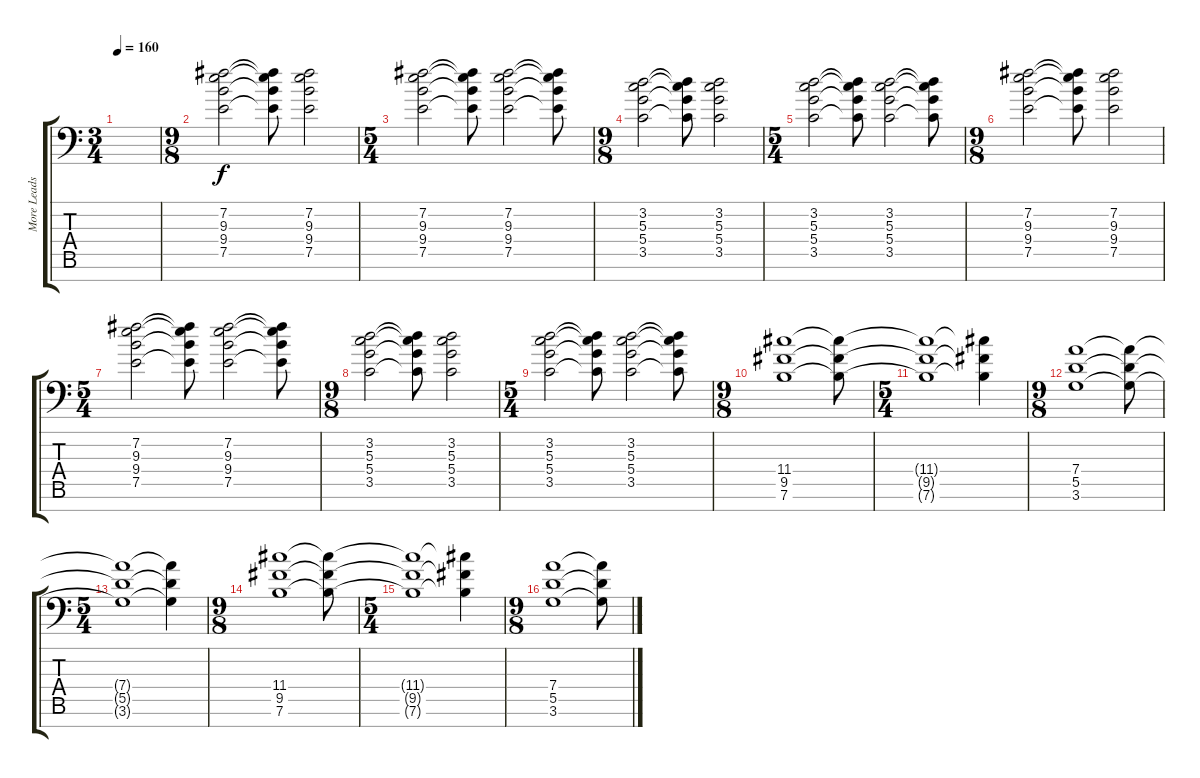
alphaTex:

\track ("More Leads And Rhythms L" "More Leads") {instrument distortionguitar}
\staff {score tabs}
\tuning (E4 B3 G3 D3 A2 E2 A1) {hide}
\ts (3 4)
\tempo 160
\clef f4
\ks c
|
\ts (9 8)
(7.2 9.3 9.4 7.5).2 (7.2{t} 9.3{t} 9.4{t} 7.5{t}).8 (7.2 9.3 9.4 7.5).2 |
\ts (5 4)
(7.2 9.3 9.4 7.5).2 (7.2{t} 9.3{t} 9.4{t} 7.5{t}).8 (7.2 9.3 9.4 7.5).2 (7.2{t} 9.3{t} 9.4{t} 7.5{t}).8 |
\ts (9 8)
(3.2 5.3 5.4 3.5).2 (3.2{t} 5.3{t} 5.4{t} 3.5{t}).8 (3.2 5.3 5.4 3.5).2 |
\ts (5 4)
(3.2 5.3 5.4 3.5).2 (3.2{t} 5.3{t} 5.4{t} 3.5{t}).8 (3.2 5.3 5.4 3.5).2 (3.2{t} 5.3{t} 5.4{t} 3.5{t}).8 |
\ts (9 8)
(7.2 9.3 9.4 7.5).2 (7.2{t} 9.3{t} 9.4{t} 7.5{t}).8 (7.2 9.3 9.4 7.5).2 |
\ts (5 4)
(7.2 9.3 9.4 7.5).2 (7.2{t} 9.3{t} 9.4{t} 7.5{t}).8 (7.2 9.3 9.4 7.5).2 (7.2{t} 9.3{t} 9.4{t} 7.5{t}).8 |
\ts (9 8)
(3.2 5.3 5.4 3.5).2 (3.2{t} 5.3{t} 5.4{t} 3.5{t}).8 (3.2 5.3 5.4 3.5).2 |
\ts (5 4)
(3.2 5.3 5.4 3.5).2 (3.2{t} 5.3{t} 5.4{t} 3.5{t}).8 (3.2 5.3 5.4 3.5).2 (3.2{t} 5.3{t} 5.4{t} 3.5{t}).8 |
\ts (9 8)
(11.4 9.5 7.6).1 (11.4{t} 9.5{t} 7.6{t}).8 |
\ts (5 4)
(11.4{t} 9.5{t} 7.6{t}).1 (11.4{t} 9.5{t} 7.6{t}).4 |
\ts (9 8)
(7.4 5.5 3.6).1 (7.4{t} 5.5{t} 3.6{t}).8 |
\ts (5 4)
(7.4{t} 5.5{t} 3.6{t}).1 (7.4{t} 5.5{t} 3.6{t}).4 |
\ts (9 8)
(11.4 9.5 7.6).1 (11.4{t} 9.5{t} 7.6{t}).8 |
\ts (5 4)
(11.4{t} 9.5{t} 7.6{t}).1 (11.4{t} 9.5{t} 7.6{t}).4 |
\ts (9 8)
(7.4 5.5 3.6).1 (7.4{t} 5.5{t} 3.6{t}).8
